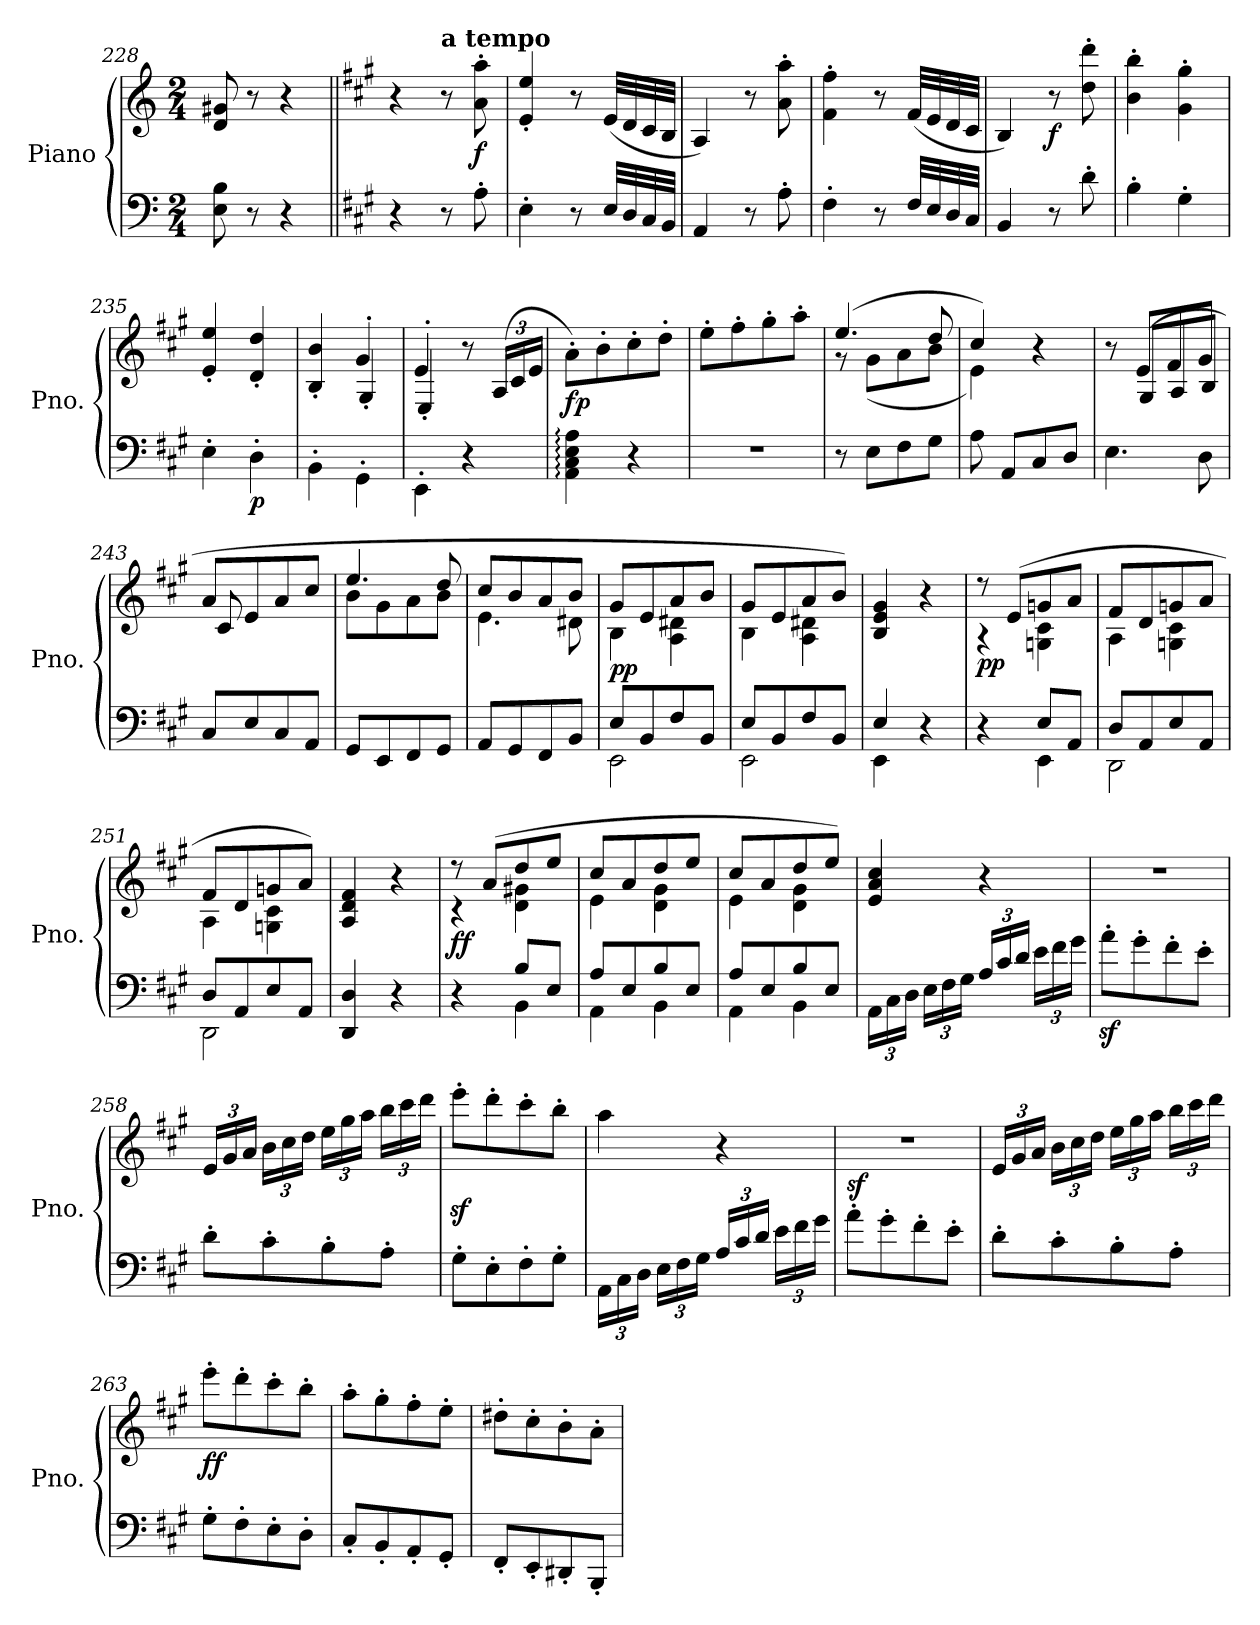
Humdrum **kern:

**kern	**kern	**dynam
*part1	*part1	*part1
*staff2	*staff1	*staff1/2
*I"Piano	*	*
*I'Pno.	*	*
*clefF4	*clefG2	*
*k[]	*k[]	*
*C:	*C:	*
*M2/4	*M2/4	*
=228	=228	=228
8E\ 8B\	8d/ 8g#X/	.
8r	8r	.
4r	4r	.
=229||	=229||	=229||
*k[f#c#g#]	*k[f#c#g#]	*
*A:	*A:	*
4r	4r	.
!	!LO:TX:a:B:t=a tempo	!
8r	8r	.
!	!	!LO:DY:b
8A'\	8a\' 8aa\'	f
=230	=230	=230
4E'\	4e/' 4ee/'	.
8r	8r	.
32E/LLL	(<32e/LLL	.
32D/	32d/	.
32C#/	32c#/	.
32BB/JJJ	32B/JJJ	.
=231	=231	=231
4AA/	4A/)	.
8r	8r	.
8A'\	8a\' 8aa\'	.
!!LO:PB:g=z
=232	=232	=232
4F#'\	4f#\' 4ff#\'	.
8r	8r	.
32F#/LLL	(<32f#/LLL	.
32E/	32e/	.
32D/	32d/	.
32C#/JJJ	32c#/JJJ	.
=233	=233	=233
4BB/	4B/)	.
!	!	!LO:DY:b
8r	8r	f
8d'\	8dd\' 8ddd\'	.
=234	=234	=234
4B'\	4b\' 4bb\'	.
4G#'\	4g#\' 4gg#\'	.
=235	=235	=235
4E'\	4e/' 4ee/'	.
!	!	!LO:DY:b=2
4D'\	4d/' 4dd/'	p
=236	=236	=236
*	*^	*
4BB'\	4B/' 4b/'	4ryy	.
4GG#'\	4g#'/	4G#'/	.
=237	=237	=237	=237
4EE'\	4e'/	4E'/	.
4r	8r	4ryy	.
*	*Xbrackettup	*	*
.	(>24A/LL	.	.
.	24c#/	.	.
.	24e/JJ	.	.
*	*v	*v	*
=238	=238	=238
!	!	!LO:DY:b
4AA\: 4C#\: 4E\: 4A\:	8a'\L)	fp
.	8b'\	.
4r	8cc#'\	.
.	8dd'\J	.
=239	=239	=239
2r	8ee'\L	.
.	8ff#'\	.
.	8gg#'\	.
.	8aa'\J	.
=240	=240	=240
*	*^	*
8r	(>4.ee/	8rg	.
8E\L	.	(<8g#\L	.
8F#\	.	8a\	.
8G#\J	8dd/	8b\J	.
=241	=241	=241	=241
8A\	4cc#/)	4e\)	.
8AA/L	.	.	.
8C#/	4r	4ryy	.
8D/J	.	.	.
!!LO:LB:g=z	!!
=242	=242	=242	=242
4.E\	8r	8ryy	.
.	(>8e/L	8G#/L	.
.	8f#/	8A/	.
8D\	8g#/J	8B/J	.
=243	=243	=243	=243
8C#/L	8a/L	8c#/	.
8E/	8e/	4.ryy	.
8C#/	8a/	.	.
8AA/J	8cc#/J	.	.
=244	=244	=244	=244
8GG#/L	4.ee/	8b\L	.
8EE/	.	8g#\	.
8FF#/	.	8a\	.
8GG#/J	8dd/	8b\J	.
=245	=245	=245	=245
8AA/L	8cc#/L	4.e\	.
8GG#/	8b/	.	.
8FF#/	8a/	.	.
8BB/J	8b/J	8d#X\	.
=246	=246	=246	=246
*^	*	*	*
!	!	!	!	!LO:DY:b
8E/L	2EE\	8g#/L	4B\	pp
8BB/	.	8e/	.	.
8F#/	.	8a/	4A\ 4d#X\	.
8BB/J	.	8b/J	.	.
=247	=247	=247	=247	=247
8E/L	2EE\	8g#/L	4B\	.
8BB/	.	8e/	.	.
8F#/	.	8a/	4A\ 4d#X\	.
8BB/J	.	8b/J)	.	.
*	*	*v	*v	*
=248	=248	=248	=248
4E/	4EE\	4B/ 4e/ 4g#/	.
4r	4ryy	4r	.
=249	=249	=249	=249
*	*	*^	*
!	!	!	!	!LO:DY:b
4r	4ryy	8r	4rA	pp
.	.	(>8e/L	.	.
8E/L	4EE\	8gn/	4Gn\ 4c#\	.
8AA/J	.	8a/J	.	.
=250	=250	=250	=250	=250
8D/L	2DD\	8f#/L	4A\	.
8AA/	.	8d/	.	.
8E/	.	8gn/	4Gn\ 4c#\	.
8AA/J	.	8a/J	.	.
!!LO:LB:g=z	!!
=251	=251	=251	=251	=251
8D/L	2DD\	8f#/L	4A\	.
8AA/	.	8d/	.	.
8E/	.	8gn/	4Gn\ 4c#\	.
8AA/J	.	8a/J)	.	.
*v	*v	*	*	*
*	*v	*v	*
=252	=252	=252
4DD/ 4D/	4A/ 4d/ 4f#/	.
4r	4r	.
=253	=253	=253
*^	*^	*
!	!	!	!	!LO:DY:b
4r	4ryy	8r	4rc	ff
.	.	(>8a/L	.	.
8B/L	4BB\	8dd/	4d\ 4g#X\	.
8E/J	.	8ee/J	.	.
=254	=254	=254	=254	=254
8A/L	4AA\	8cc#/L	4e\	.
8E/	.	8a/	.	.
8B/	4BB\	8dd/	4d\ 4g#\	.
8E/J	.	8ee/J	.	.
=255	=255	=255	=255	=255
8A/L	4AA\	8cc#/L	4e\	.
8E/	.	8a/	.	.
8B/	4BB\	8dd/	4d\ 4g#\	.
8E/J	.	8ee/J)	.	.
*v	*v	*	*	*
*	*v	*v	*
=256	=256	=256
*Xbrackettup	*	*
24AA\LL	4e/ 4a/ 4cc#/	.
24C#\	.	.
24D\JJ	.	.
24E\LL	.	.
24F#\	.	.
24G#\JJ	.	.
24A/LL	4r	.
24c#/	.	.
24d/JJ	.	.
24e\LL	.	.
24f#\	.	.
24g#\JJ	.	.
=257	=257	=257
8az<'\L	2rdd	.
8g#'\	.	.
8f#'\	.	.
8e'\J	.	.
!!LO:LB:g=z
=258	=258	=258
8d'\L	24e/LL	.
.	24g#/	.
.	24a/JJ	.
8c#'\	24b\LL	.
.	24cc#\	.
.	24dd\JJ	.
8B'\	24ee\LL	.
.	24gg#\	.
.	24aa\JJ	.
8A'\J	24bb\LL	.
.	24ccc#\	.
.	24ddd\JJ	.
=259	=259	=259
8G#'\L	8eeez<'\L	.
8E'\	8ddd'\	.
8F#'\	8ccc#'\	.
8G#'\J	8bb'\J	.
=260	=260	=260
24AA\LL	4aa\	.
24C#\	.	.
24D\JJ	.	.
24E\LL	.	.
24F#\	.	.
24G#\JJ	.	.
24A/LL	4r	.
24c#/	.	.
24d/JJ	.	.
24e\LL	.	.
24f#\	.	.
24g#\JJ	.	.
=261	=261	=261
!	!	!LO:DY:b
8a'\L	2rdd	sf
8g#'\	.	.
8f#'\	.	.
8e'\J	.	.
!!LO:LB:g=z
=262	=262	=262
8d'\L	24e/LL	.
.	24g#/	.
.	24a/JJ	.
8c#'\	24b\LL	.
.	24cc#\	.
.	24dd\JJ	.
8B'\	24ee\LL	.
.	24gg#\	.
.	24aa\JJ	.
8A'\J	24bb\LL	.
.	24ccc#\	.
.	24ddd\JJ	.
=263	=263	=263
!	!	!LO:DY:b
8G#'\L	8eee'\L	ff
8F#'\	8ddd'\	.
8E'\	8ccc#'\	.
8D'\J	8bb'\J	.
=264	=264	=264
8C#'/L	8aa'\L	.
8BB'/	8gg#'\	.
8AA'/	8ff#'\	.
8GG#'/J	8ee'\J	.
=265	=265	=265
8FF#'/L	8dd#X'\L	.
8EE'/	8cc#'\	.
8DD#X'/	8b'\	.
8BBB'/J	8a'\J	.
=	=	=
*-	*-	*-
